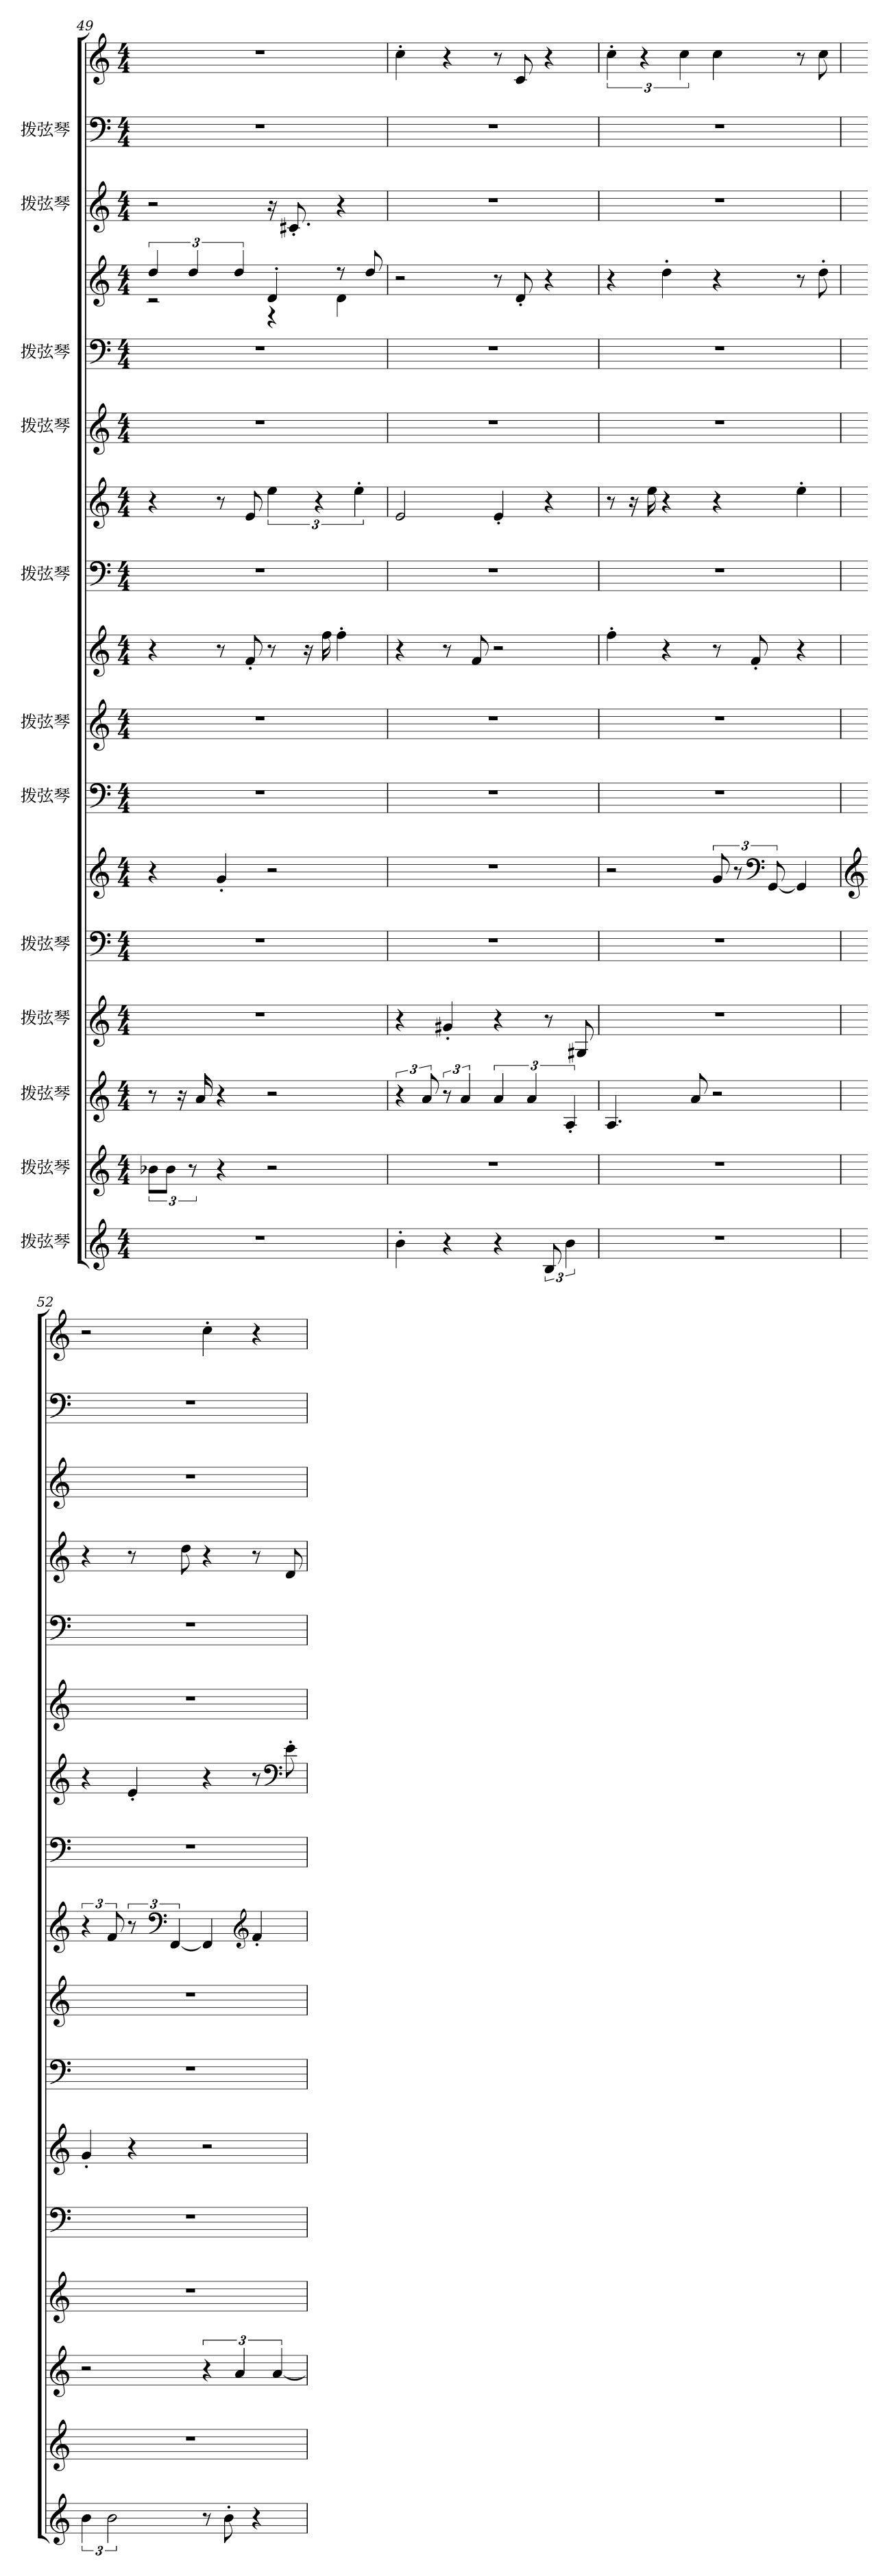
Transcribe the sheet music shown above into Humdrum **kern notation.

**kern	**kern	**kern	**kern	**kern	**kern	**kern	**kern	**kern	**kern	**kern	**kern	**kern	**kern	**kern	**kern	**kern
*part12	*part11	*part10	*part9	*part8	*part8	*part7	*part6	*part6	*part5	*part5	*part4	*part3	*part3	*part2	*part1	*part1
*staff17	*staff16	*staff15	*staff14	*staff13	*staff12	*staff11	*staff10	*staff9	*staff8	*staff7	*staff6	*staff5	*staff4	*staff3	*staff2	*staff1
*I"拨弦琴	*I"拨弦琴	*I"拨弦琴	*I"拨弦琴	*I"拨弦琴	*	*I"拨弦琴	*I"拨弦琴	*	*I"拨弦琴	*	*I"拨弦琴	*I"拨弦琴	*	*I"拨弦琴	*I"拨弦琴	*
*clefG2	*clefG2	*clefG2	*clefG2	*clefF4	*clefG2	*clefF4	*clefG2	*clefG2	*clefF4	*clefG2	*clefG2	*clefF4	*clefG2	*clefG2	*clefF4	*clefG2
*k[]	*k[]	*k[]	*k[]	*k[]	*k[]	*k[]	*k[]	*k[]	*k[]	*k[]	*k[]	*k[]	*k[]	*k[]	*k[]	*k[]
*M4/4	*M4/4	*M4/4	*M4/4	*M4/4	*M4/4	*M4/4	*M4/4	*M4/4	*M4/4	*M4/4	*M4/4	*M4/4	*M4/4	*M4/4	*M4/4	*M4/4
=49	=49	=49	=49	=49	=49	=49	=49	=49	=49	=49	=49	=49	=49	=49	=49	=49
*	*	*	*	*	*	*	*	*	*	*	*	*	*^	*	*	*
1r	12b-X\L	8r	1r	1r	4r	1r	1r	4r	1r	4r	1r	1r	6dd/	2r	2r	1r	1r
.	12b-\J	.	.	.	.	.	.	.	.	.	.	.	.	.	.	.	.
.	.	16r	.	.	.	.	.	.	.	.	.	.	.	.	.	.	.
.	12r	.	.	.	.	.	.	.	.	.	.	.	6dd/	.	.	.	.
.	.	16a/	.	.	.	.	.	.	.	.	.	.	.	.	.	.	.
.	4r	4r	.	.	4g'/	.	.	8r	.	8r	.	.	.	.	.	.	.
.	.	.	.	.	.	.	.	.	.	.	.	.	6dd/	.	.	.	.
.	.	.	.	.	.	.	.	8f'/	.	8e/	.	.	.	.	.	.	.
.	2r	2r	.	.	2r	.	.	8r	.	6ee\	.	.	4d'/	4r	16r	.	.
.	.	.	.	.	.	.	.	.	.	.	.	.	.	.	8.c#X'/	.	.
.	.	.	.	.	.	.	.	16r	.	.	.	.	.	.	.	.	.
.	.	.	.	.	.	.	.	.	.	6r	.	.	.	.	.	.	.
.	.	.	.	.	.	.	.	16ff\	.	.	.	.	.	.	.	.	.
.	.	.	.	.	.	.	.	4ff'\	.	.	.	.	8r	4d\	4r	.	.
.	.	.	.	.	.	.	.	.	.	6ee'\	.	.	.	.	.	.	.
.	.	.	.	.	.	.	.	.	.	.	.	.	8dd/	.	.	.	.
*	*	*	*	*	*	*	*	*	*	*	*	*	*v	*v	*	*	*
=50	=50	=50	=50	=50	=50	=50	=50	=50	=50	=50	=50	=50	=50	=50	=50	=50
4b'\	1r	6r	4r	1r	1r	1r	1r	4r	1r	2e/	1r	1r	2r	1r	1r	4cc'\
.	.	12a/	.	.	.	.	.	.	.	.	.	.	.	.	.	.
4r	.	12r	4g#X'/	.	.	.	.	8r	.	.	.	.	.	.	.	4r
.	.	6a/	.	.	.	.	.	.	.	.	.	.	.	.	.	.
.	.	.	.	.	.	.	.	8f/	.	.	.	.	.	.	.	.
4r	.	6a/	4r	.	.	.	.	2r	.	4e'/	.	.	8r	.	.	8r
.	.	.	.	.	.	.	.	.	.	.	.	.	8d'/	.	.	8c/
.	.	6a/	.	.	.	.	.	.	.	.	.	.	.	.	.	.
12B/	.	.	8r	.	.	.	.	.	.	4r	.	.	4r	.	.	4r
6b\	.	6A'/	.	.	.	.	.	.	.	.	.	.	.	.	.	.
.	.	.	8G#X/	.	.	.	.	.	.	.	.	.	.	.	.	.
!!LO:PB:g=z
=51	=51	=51	=51	=51	=51	=51	=51	=51	=51	=51	=51	=51	=51	=51	=51	=51
1r	1r	4.A/	1r	1r	2r	1r	1r	4ff'\	1r	8r	1r	1r	4r	1r	1r	6cc'\
.	.	.	.	.	.	.	.	.	.	16r	.	.	.	.	.	.
.	.	.	.	.	.	.	.	.	.	.	.	.	.	.	.	6r
.	.	.	.	.	.	.	.	.	.	16ee\	.	.	.	.	.	.
.	.	.	.	.	.	.	.	4r	.	4r	.	.	4dd'\	.	.	.
.	.	.	.	.	.	.	.	.	.	.	.	.	.	.	.	6cc\
.	.	8a/	.	.	.	.	.	.	.	.	.	.	.	.	.	.
.	.	2r	.	.	12g/	.	.	8r	.	4r	.	.	4r	.	.	4cc\
.	.	.	.	.	12r	.	.	.	.	.	.	.	.	.	.	.
.	.	.	.	.	.	.	.	8f'/	.	.	.	.	.	.	.	.
*	*	*	*	*	*clefF4	*	*	*	*	*	*	*	*	*	*	*
.	.	.	.	.	[12GG/	.	.	.	.	.	.	.	.	.	.	.
.	.	.	.	.	4GG/]	.	.	4r	.	4ee'\	.	.	8r	.	.	8r
.	.	.	.	.	.	.	.	.	.	.	.	.	8dd'\	.	.	8cc\
=52	=52	=52	=52	=52	=52	=52	=52	=52	=52	=52	=52	=52	=52	=52	=52	=52
*	*	*	*	*	*clefG2	*	*	*	*	*	*	*	*	*	*	*
6b\	1r	2r	1r	1r	4g'/	1r	1r	6r	1r	4r	1r	1r	4r	1r	1r	2r
3b\	.	.	.	.	.	.	.	12f/	.	.	.	.	.	.	.	.
.	.	.	.	.	4r	.	.	12r	.	4e'/	.	.	8r	.	.	.
*	*	*	*	*	*	*	*	*clefF4	*	*	*	*	*	*	*	*
.	.	.	.	.	.	.	.	[6FF/	.	.	.	.	.	.	.	.
.	.	.	.	.	.	.	.	.	.	.	.	.	8dd\	.	.	.
8r	.	6r	.	.	2r	.	.	4FF/]	.	4r	.	.	4r	.	.	4cc'\
8b'\	.	.	.	.	.	.	.	.	.	.	.	.	.	.	.	.
.	.	6a/	.	.	.	.	.	.	.	.	.	.	.	.	.	.
*	*	*	*	*	*	*	*	*clefG2	*	*	*	*	*	*	*	*
4r	.	.	.	.	.	.	.	4f'/	.	8r	.	.	8r	.	.	4r
.	.	[6a/	.	.	.	.	.	.	.	.	.	.	.	.	.	.
*	*	*	*	*	*	*	*	*	*	*clefF4	*	*	*	*	*	*
.	.	.	.	.	.	.	.	.	.	8e'\	.	.	8d/	.	.	.
=	=	=	=	=	=	=	=	=	=	=	=	=	=	=	=	=
*-	*-	*-	*-	*-	*-	*-	*-	*-	*-	*-	*-	*-	*-	*-	*-	*-
